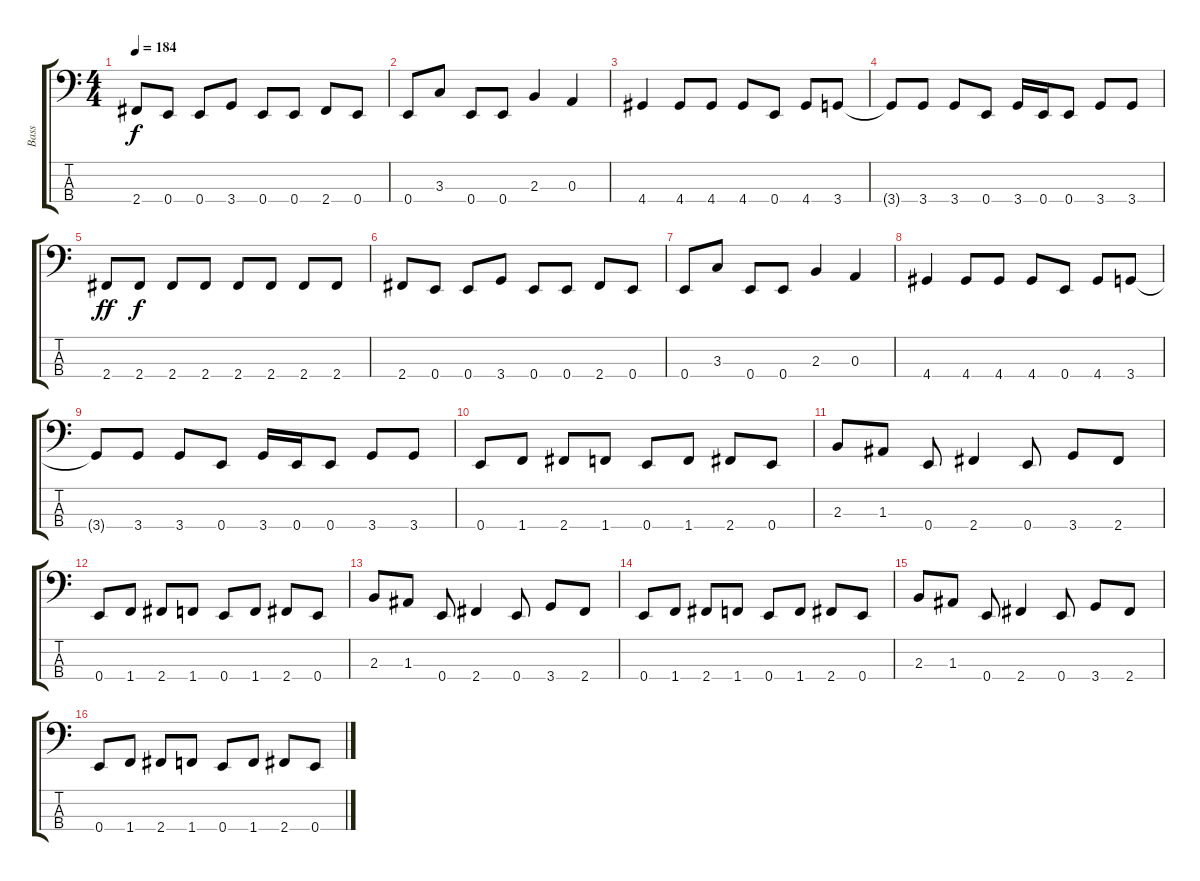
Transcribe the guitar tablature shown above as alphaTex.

\track ("Bass" "Bass") {instrument electricbassfinger}
\staff {score tabs}
\tuning (G2 D2 A1 E1) {hide}
\ts (4 4)
\tempo 184
\clef f4
\ks c
2.4.8{dy f} 0.4.8 0.4.8 3.4.8 0.4.8 0.4.8 2.4.8 0.4.8 |
0.4.8 3.3.8 0.4.8 0.4.8 2.3.4 0.3.4 |
4.4.4 4.4.8 4.4.8 4.4.8 0.4.8 4.4.8 3.4.8 |
3.4{t}.8 3.4.8 3.4.8 0.4.8 3.4.16 0.4.16 0.4.8 3.4.8 3.4.8 |
2.4.8{dy ff} 2.4.8{dy f} 2.4.8 2.4.8 2.4.8 2.4.8 2.4.8 2.4.8 |
2.4.8 0.4.8 0.4.8 3.4.8 0.4.8 0.4.8 2.4.8 0.4.8 |
0.4.8 3.3.8 0.4.8 0.4.8 2.3.4 0.3.4 |
4.4.4 4.4.8 4.4.8 4.4.8 0.4.8 4.4.8 3.4.8 |
3.4{t}.8 3.4.8 3.4.8 0.4.8 3.4.16 0.4.16 0.4.8 3.4.8 3.4.8 |
0.4.8 1.4.8 2.4.8 1.4.8 0.4.8 1.4.8 2.4.8 0.4.8 |
2.3.8 1.3.8 0.4.8 2.4.4 0.4.8 3.4.8 2.4.8 |
0.4.8 1.4.8 2.4.8 1.4.8 0.4.8 1.4.8 2.4.8 0.4.8 |
2.3.8 1.3.8 0.4.8 2.4.4 0.4.8 3.4.8 2.4.8 |
0.4.8 1.4.8 2.4.8 1.4.8 0.4.8 1.4.8 2.4.8 0.4.8 |
2.3.8 1.3.8 0.4.8 2.4.4 0.4.8 3.4.8 2.4.8 |
0.4.8 1.4.8 2.4.8 1.4.8 0.4.8 1.4.8 2.4.8 0.4.8
